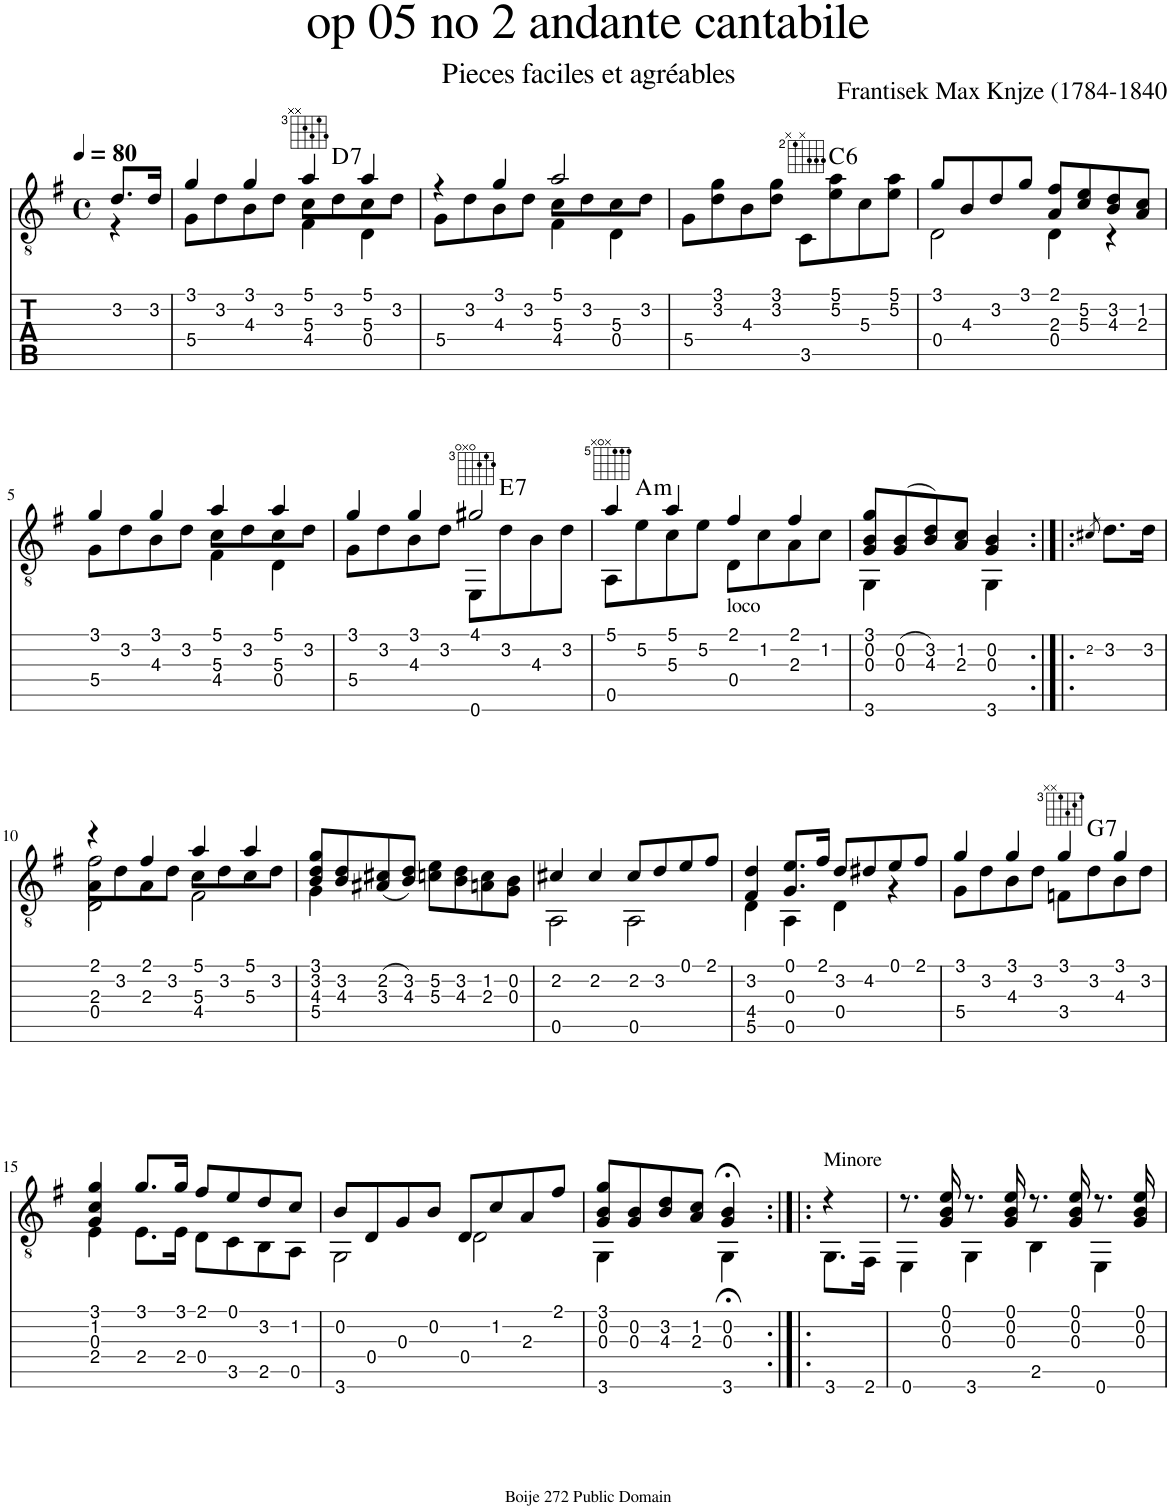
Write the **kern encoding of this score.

**kern	**kern	**harte
*part1	*part1	*part1
*staff2	*staff1	*
*I"Guitar	*	*
*I'Guit.	*	*
*stria6	*	*
*	*clefGv2	*
*k[f#]	*k[f#]	*
*M4/4	*M4/4	*
*met(c)	*met(c)	*
*MM80	*MM80	*
=	=	=
*^	*^	*
8.dL	4r	8.d/L	4r	.
16dJk	.	16d/Jk	.	.
=1	=1	=1	=1	=1
*	*^	*	*^	*
4g	8GL	2ryy	4g/	8G\L	2ryy	.
.	8dJ	.	.	8d\	.	.
4g	8BL	.	4g/	8B\	.	.
.	8dJ	.	.	8d\J	.	.
4a	8cL	4F#	4a/	8c\L	4F#\	.
!	!	!	!	!	!	!LO:H:kt=7
.	8dJ	.	.	8d\	.	D:7
4a	8cL	4D	4a/	8c\	4D\	.
.	8dJ	.	.	8d\J	.	.
=2	=2	=2	=2	=2	=2	=2
4r	8GL	2ryy	4r	8G\L	2ryy	.
.	8dJ	.	.	8d\	.	.
4g	8BL	.	4g/	8B\	.	.
.	8dJ	.	.	8d\J	.	.
2a	8cL	4F#	2a/	8c\L	4F#\	.
.	8dJ	.	.	8d\	.	.
.	8cL	4D	.	8c\	4D\	.
.	8dJ	.	.	8d\J	.	.
*v	*v	*v	*	*	*	*
*	*v	*v	*v	*
=3	=3	=3
8GL	8G\L	.
8d\ 8g\J	8d\ 8g\	.
8BL	8B\	.
8d\ 8g\J	8d\ 8g\J	.
8CL	8C\L	.
!	!	!LO:H:kt=6
8e\ 8a\J	8e\ 8a\	C:maj6
8cL	8c\	.
8e\ 8a\J	8e\ 8a\J	.
=4	=4	=4
*^	*^	*
8gL	2D	8g/L	2D\	.
8BJ	.	8B/	.	.
8dL	.	8d/	.	.
8gJ	.	8g/J	.	.
8A\ 8f#\L	4D	8A/ 8f#/L	4D\	.
8c\ 8e\J	.	8c/ 8e/	.	.
8B\ 8d\L	4r	8B/ 8d/	4r	.
8A\ 8c\J	.	8A/ 8c/J	.	.
!!LO:LB:g=z
=5	=5	=5	=5	=5
*	*^	*	*^	*
4g	8GL	2ryy	4g/	8G\L	2ryy	.
.	8dJ	.	.	8d\	.	.
4g	8BL	.	4g/	8B\	.	.
.	8dJ	.	.	8d\J	.	.
4a	8cL	4F#	4a/	8c\L	4F#\	.
.	8dJ	.	.	8d\	.	.
4a	8cL	4D	4a/	8c\	4D\	.
.	8dJ	.	.	8d\J	.	.
*	*v	*v	*	*	*	*
*	*	*	*v	*v	*
=6	=6	=6	=6	=6
4g	8GL	4g/	8G\L	.
.	8dJ	.	8d\	.
4g	8BL	4g/	8B\	.
.	8dJ	.	8d\J	.
2g#	8EEL	2g#X/	8EE\L	.
!	!	!	!	!LO:H:kt=7
.	8dJ	.	8d\	E:7
.	8BL	.	8B\	.
.	8dJ	.	8d\J	.
=7	=7	=7	=7	=7
4a	8AAL	4a/	8AA\L	.
!	!	!	!	!LO:H:kt=m
.	8eJ	.	8e\	A:min
4a	8cL	4a/	8c\	.
.	8eJ	.	8e\J	.
!	!	!LO:TX:b:t=loco	!	!
4f#	8DL	4f#/	8D\L	.
.	8cJ	.	8c\	.
4f#	8AL	4f#/	8A\	.
.	8cJ	.	8c\J	.
=8	=8	=8	=8	=8
8G\ 8B\ 8g\L	4GG	8G/ 8B/ 8g/L	4GG\	.
8G\ 8B\J	.	(8G/ 8B/	.	.
8B\ 8d\L	4ryy	8B/ 8d/)	4ryy	.
8A\ 8c\J	.	8A/ 8c/J	.	.
4G 4B	4GG	4G/ 4B/	4GG\	.
*v	*v	*	*	*
*	*v	*v	*
=9:|!|:	=9:|!|:	=9:|!|:
qc#	8qc#X/	.
8.dL	8.d\L	.
16dJk	16d\Jk	.
!!LO:LB:g=z
=10	=10	=10
*^	*^	*
*	*^	*	*^	*
4r	8AL	2D 2f#	4r	8A\L	2D\ 2f#\	.
.	8dJ	.	.	8d\	.	.
4f#	8AL	.	4f#/	8A\	.	.
.	8dJ	.	.	8d\J	.	.
4a	8cL	2F#	4a/	8c\L	2F#\	.
.	8dJ	.	.	8d\	.	.
4a	8cL	.	4a/	8c\	.	.
.	8dJ	.	.	8d\J	.	.
*	*v	*v	*	*	*	*
*	*	*	*v	*v	*
=11	=11	=11	=11	=11
8B\ 8d\ 8g\L	4G	8B/ 8d/ 8g/L	4G\	.
8B\ 8d\J	.	8B/ 8d/	.	.
8A#\ 8c#\L	2.ryy	(8A#X/ 8c#X/	2.ryy	.
8B\ 8d\J	.	8B/ 8d/J)	.	.
8c\ 8e\L	.	8cn\ 8e\L	.	.
8B\ 8d\J	.	8B\ 8d\	.	.
8A\ 8c\L	.	8An\ 8c\	.	.
8G\ 8B\J	.	8G\ 8B\J	.	.
=12	=12	=12	=12	=12
4c#	2AA	4c#X/	2AA\	.
4c#	.	4c#/	.	.
8c#L	2AA	8c#/L	2AA\	.
8dJ	.	8d/	.	.
8eL	.	8e/	.	.
8f#J	.	8f#/J	.	.
=13	=13	=13	=13	=13
4F# 4d	4D	4F#/ 4d/	4D\	.
8.G\ 8.e\L	4AA	8.G/ 8.e/L	4AA\	.
16f#Jk	.	16f#/Jk	.	.
8dL	4D	8d/L	4D\	.
8d#J	.	8d#X/	.	.
8eL	4r	8e/	4r	.
8f#J	.	8f#/J	.	.
=14	=14	=14	=14	=14
4g	8GL	4g/	8G\L	.
.	8dJ	.	8d\	.
4g	8BL	4g/	8B\	.
.	8dJ	.	8d\J	.
4g	8FL	4g/	8Fn\L	.
!	!	!	!	!LO:H:kt=7
.	8dJ	.	8d\	G:7
4g	8BL	4g/	8B\	.
.	8dJ	.	8d\J	.
!!LO:LB:g=z	!!
=15	=15	=15	=15	=15
4G 4c 4g	4E	4G/ 4c/ 4g/	4E\	.
8.gL	8.EL	8.g/L	8.E\L	.
16gJk	16EJk	16g/Jk	16E\Jk	.
8f#L	8DL	8f#/L	8D\L	.
8eJ	8CJ	8e/	8C\	.
8dL	8BBL	8d/	8BB\	.
8cJ	8AAJ	8c/J	8AA\J	.
=16	=16	=16	=16	=16
8BL	2GG	8B/L	2GG\	.
8DJ	.	8D/	.	.
8GL	.	8G/	.	.
8BJ	.	8B/J	.	.
8DL	2D	8D/L	2D\	.
8cJ	.	8c/	.	.
8AL	.	8A/	.	.
8f#J	.	8f#/J	.	.
=17	=17	=17	=17	=17
8G\ 8B\ 8g\L	4GG	8G/ 8B/ 8g/L	4GG\	.
8G\ 8B\J	.	8G/ 8B/	.	.
8B\ 8d\L	4ryy	8B/ 8d/	4ryy	.
8A\ 8c\J	.	8A/ 8c/J	.	.
4G;< 4B;<	4GG	4G/;< 4B/;<	4GG\	.
=18:|!|:	=18:|!|:	=18:|!|:	=18:|!|:	=18:|!|:
!	!	!LO:TX:a:t=Minore	!	!
4r	8.GGL	4r	8.GG\L	.
.	16FF#Jk	.	16FF#\Jk	.
=19	=19	=19	=19	=19
8.r	4EE	8.r	4EE\	.
16G 16B 16e	.	16G/ 16B/ 16e/	.	.
8.r	4GG	8.r	4GG\	.
16G 16B 16e	.	16G/ 16B/ 16e/	.	.
8.r	4BB	8.r	4BB\	.
16G 16B 16e	.	16G/ 16B/ 16e/	.	.
8.r	4EE	8.r	4EE\	.
16G 16B 16e	.	16G/ 16B/ 16e/	.	.
*v	*v	*	*	*
*	*v	*v	*
=	=	=
*-	*-	*-
